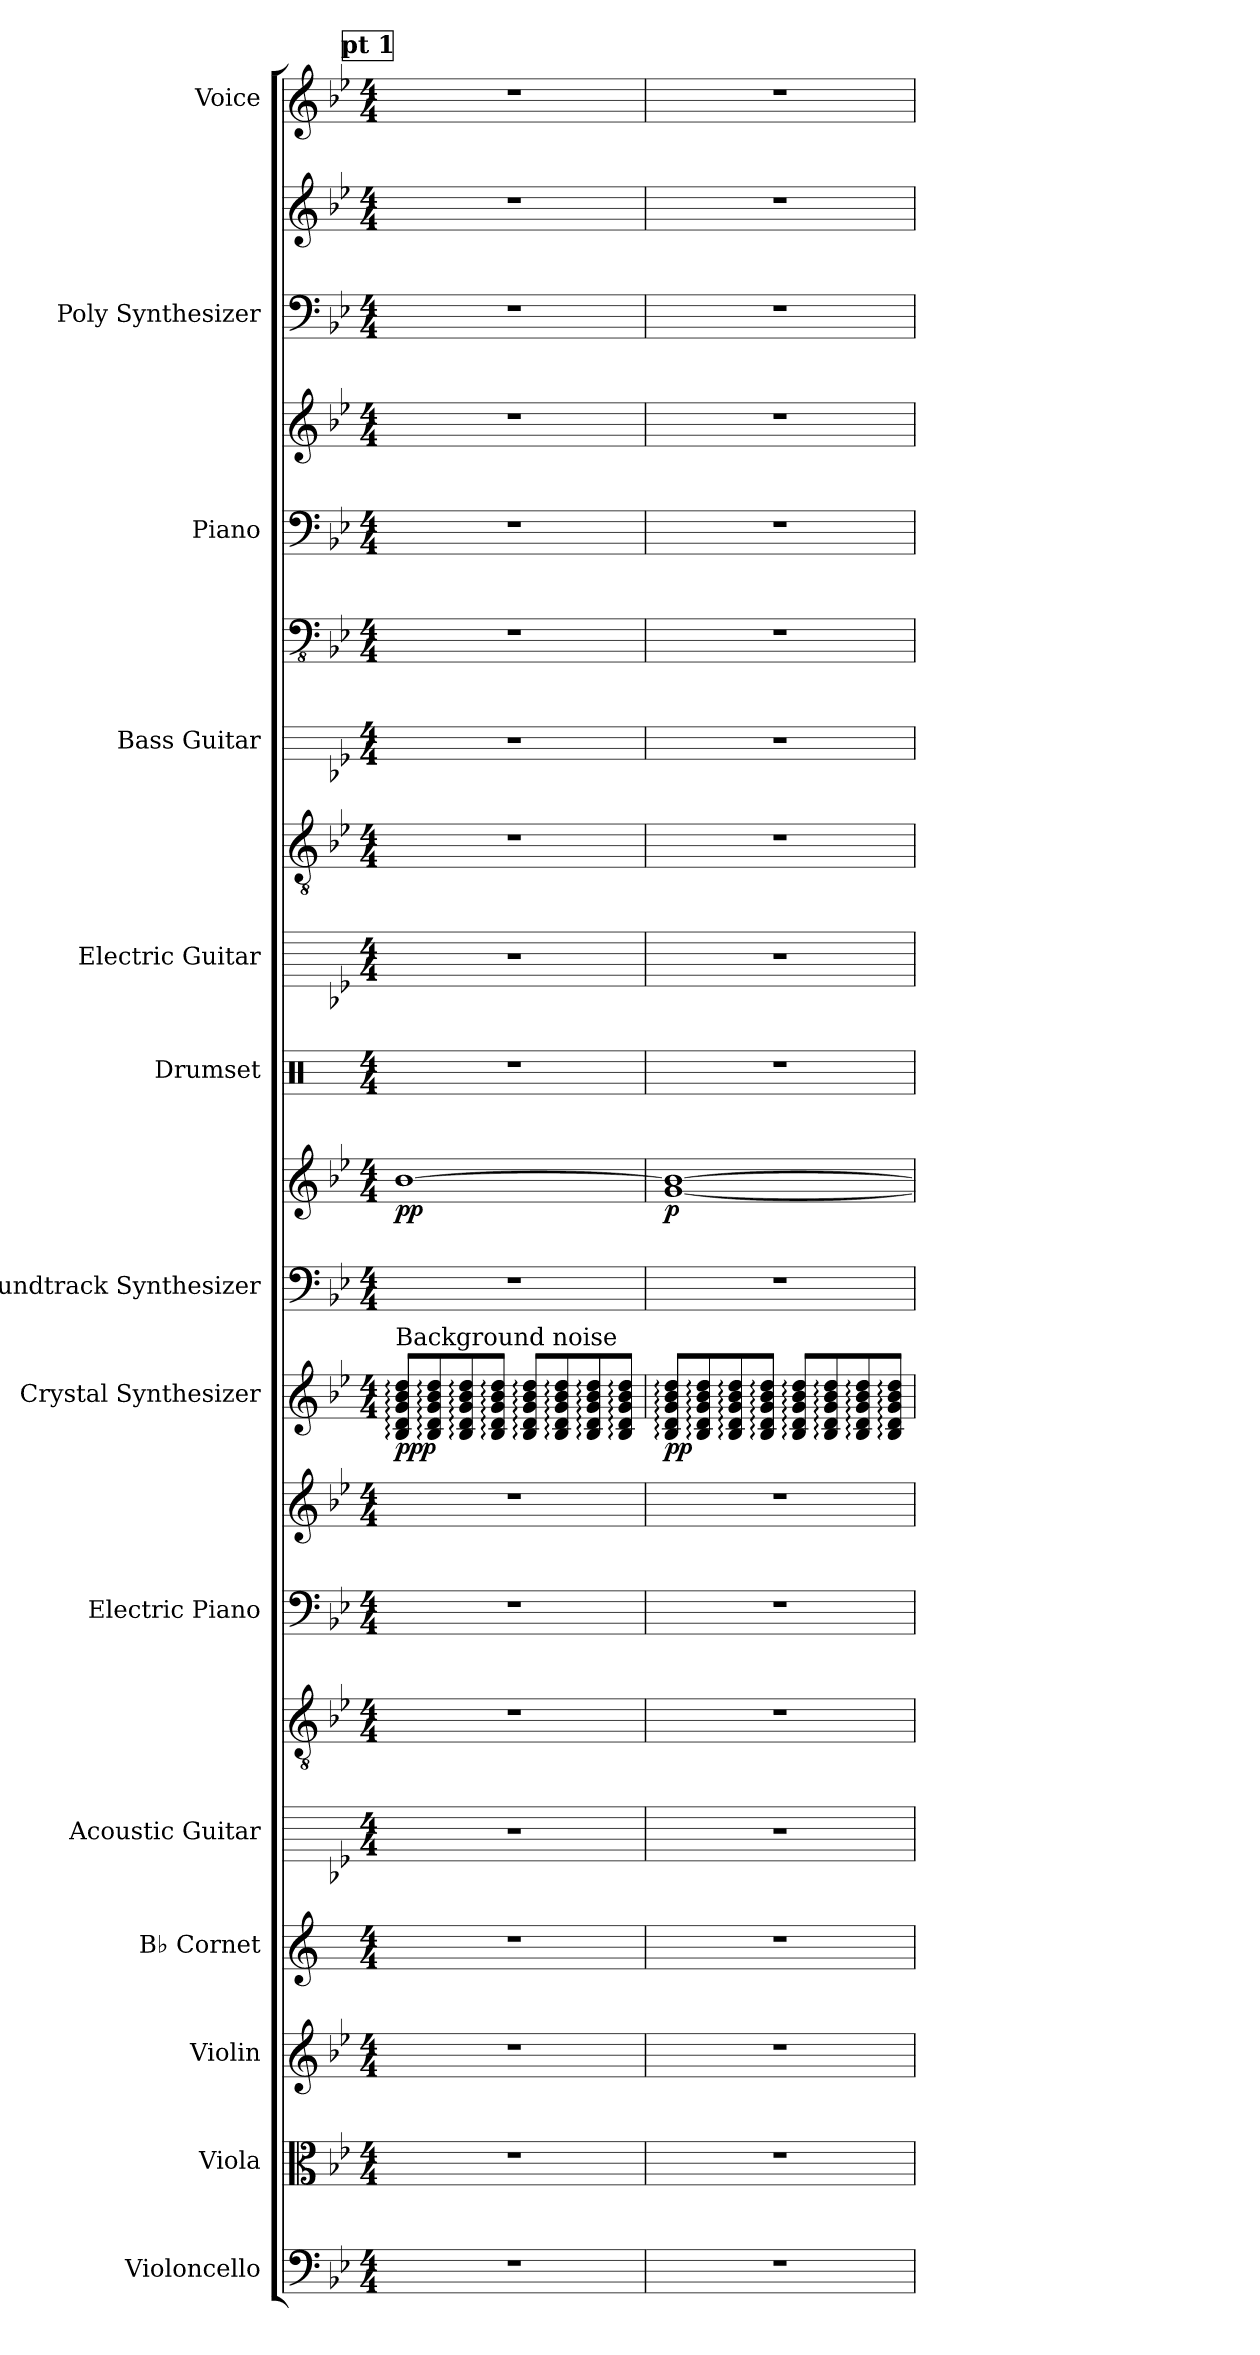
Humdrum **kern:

**kern	**kern	**kern	**kern	**kern	**kern	**kern	**kern	**kern	**dynam	**kern	**kern	**dynam	**kern	**kern	**kern	**kern	**kern	**kern	**kern	**kern	**kern	**kern
*part14	*part13	*part12	*part11	*part10	*part10	*part9	*part9	*part8	*part8	*part7	*part7	*part7	*part6	*part5	*part5	*part4	*part4	*part3	*part3	*part2	*part2	*part1
*staff21	*staff20	*staff19	*staff18	*staff17	*staff16	*staff15	*staff14	*staff13	*staff13	*staff12	*staff11	*staff11/12	*staff10	*staff9	*staff8	*staff7	*staff6	*staff5	*staff4	*staff3	*staff2	*staff1
*I"Violoncello	*I"Viola	*I"Violin	*I"B♭ Cornet	*I"Acoustic Guitar	*	*I"Electric Piano	*	*I"Crystal Synthesizer	*	*I"Soundtrack Synthesizer	*	*	*I"Drumset	*I"Electric Guitar	*	*I"Bass Guitar	*	*I"Piano	*	*I"Poly Synthesizer	*	*I"Voice
*I'Vc.	*I'Vla.	*I'Vln.	*I'B♭ Cnt.	*I'Guit.	*	*I'El. Pno.	*	*I'Synth.	*	*I'Synth.	*	*	*I'Drs.	*I'El. Guit.	*	*I'B. Guit.	*	*I'Pno.	*	*I'Synth.	*	*I'Vo.
*	*	*	*	*stria6	*	*	*	*	*	*	*	*	*	*stria6	*	*stria4	*	*	*	*	*	*
*clefF4	*clefC3	*clefG2	*clefG2	*	*clefGv2	*clefF4	*clefG2	*clefG2	*	*clefF4	*clefG2	*	*clefX	*	*clefGv2	*	*clefFv4	*clefF4	*clefG2	*clefF4	*clefG2	*clefG2
*	*	*	*ITrd1c2	*	*	*	*	*	*	*	*	*	*	*	*	*	*	*	*	*	*	*
*k[b-e-]	*k[b-e-]	*k[b-e-]	*k[b-e-]	*k[b-e-]	*k[b-e-]	*k[b-e-]	*k[b-e-]	*k[b-e-]	*	*k[b-e-]	*k[b-e-]	*	*k[]	*k[b-e-]	*k[b-e-]	*k[b-e-]	*k[b-e-]	*k[b-e-]	*k[b-e-]	*k[b-e-]	*k[b-e-]	*k[b-e-]
*M4/4	*M4/4	*M4/4	*M4/4	*M4/4	*M4/4	*M4/4	*M4/4	*M4/4	*	*M4/4	*M4/4	*	*M4/4	*M4/4	*M4/4	*M4/4	*M4/4	*M4/4	*M4/4	*M4/4	*M4/4	*M4/4
*MM85	*MM85	*MM85	*MM85	*MM85	*MM85	*MM85	*MM85	*MM85	*	*MM85	*MM85	*	*MM85	*MM85	*MM85	*MM85	*MM85	*MM85	*MM85	*MM85	*MM85	*MM85
!!LO:REH:place=s1:a:B:fs=14:t=pt 1
=1	=1	=1	=1	=1	=1	=1	=1	=1	=1	=1	=1	=1	=1	=1	=1	=1	=1	=1	=1	=1	=1	=1
!	!	!	!	!	!	!	!	!LO:TX:a:t=Background noise	!	!	!	!	!	!	!	!	!	!	!	!	!	!
!	!	!	!	!	!	!	!	!	!LO:DY:b	!	!	!LO:DY:b	!	!	!	!	!	!	!	!	!	!
1r	1r	1r	1r	1r	1r	1r	1r	8B-/: 8d/: 8g/: 8b-/: 8dd/:L	ppp	1r	[1b-	pp	1r	1r	1r	1r	1r	1r	1r	1r	1r	1r
.	.	.	.	.	.	.	.	8B-/: 8d/: 8g/: 8b-/: 8dd/:	.	.	.	.	.	.	.	.	.	.	.	.	.	.
.	.	.	.	.	.	.	.	8B-/: 8d/: 8g/: 8b-/: 8dd/:	.	.	.	.	.	.	.	.	.	.	.	.	.	.
.	.	.	.	.	.	.	.	8B-/: 8d/: 8g/: 8b-/: 8dd/:J	.	.	.	.	.	.	.	.	.	.	.	.	.	.
.	.	.	.	.	.	.	.	8B-/: 8d/: 8g/: 8b-/: 8dd/:L	.	.	.	.	.	.	.	.	.	.	.	.	.	.
.	.	.	.	.	.	.	.	8B-/: 8d/: 8g/: 8b-/: 8dd/:	.	.	.	.	.	.	.	.	.	.	.	.	.	.
.	.	.	.	.	.	.	.	8B-/: 8d/: 8g/: 8b-/: 8dd/:	.	.	.	.	.	.	.	.	.	.	.	.	.	.
.	.	.	.	.	.	.	.	8B-/: 8d/: 8g/: 8b-/: 8dd/:J	.	.	.	.	.	.	.	.	.	.	.	.	.	.
=2	=2	=2	=2	=2	=2	=2	=2	=2	=2	=2	=2	=2	=2	=2	=2	=2	=2	=2	=2	=2	=2	=2
!	!	!	!	!	!	!	!	!	!LO:DY:b	!	!	!LO:DY:b	!	!	!	!	!	!	!	!	!	!
1r	1r	1r	1r	1r	1r	1r	1r	8B-/: 8d/: 8g/: 8b-/: 8dd/:L	pp	1r	[1g 1b-_	p	1r	1r	1r	1r	1r	1r	1r	1r	1r	1r
.	.	.	.	.	.	.	.	8B-/: 8d/: 8g/: 8b-/: 8dd/:	.	.	.	.	.	.	.	.	.	.	.	.	.	.
.	.	.	.	.	.	.	.	8B-/: 8d/: 8g/: 8b-/: 8dd/:	.	.	.	.	.	.	.	.	.	.	.	.	.	.
.	.	.	.	.	.	.	.	8B-/: 8d/: 8g/: 8b-/: 8dd/:J	.	.	.	.	.	.	.	.	.	.	.	.	.	.
.	.	.	.	.	.	.	.	8B-/: 8d/: 8g/: 8b-/: 8dd/:L	.	.	.	.	.	.	.	.	.	.	.	.	.	.
.	.	.	.	.	.	.	.	8B-/: 8d/: 8g/: 8b-/: 8dd/:	.	.	.	.	.	.	.	.	.	.	.	.	.	.
.	.	.	.	.	.	.	.	8B-/: 8d/: 8g/: 8b-/: 8dd/:	.	.	.	.	.	.	.	.	.	.	.	.	.	.
.	.	.	.	.	.	.	.	8B-/: 8d/: 8g/: 8b-/: 8dd/:J	.	.	.	.	.	.	.	.	.	.	.	.	.	.
=	=	=	=	=	=	=	=	=	=	=	=	=	=	=	=	=	=	=	=	=	=	=
*-	*-	*-	*-	*-	*-	*-	*-	*-	*-	*-	*-	*-	*-	*-	*-	*-	*-	*-	*-	*-	*-	*-
